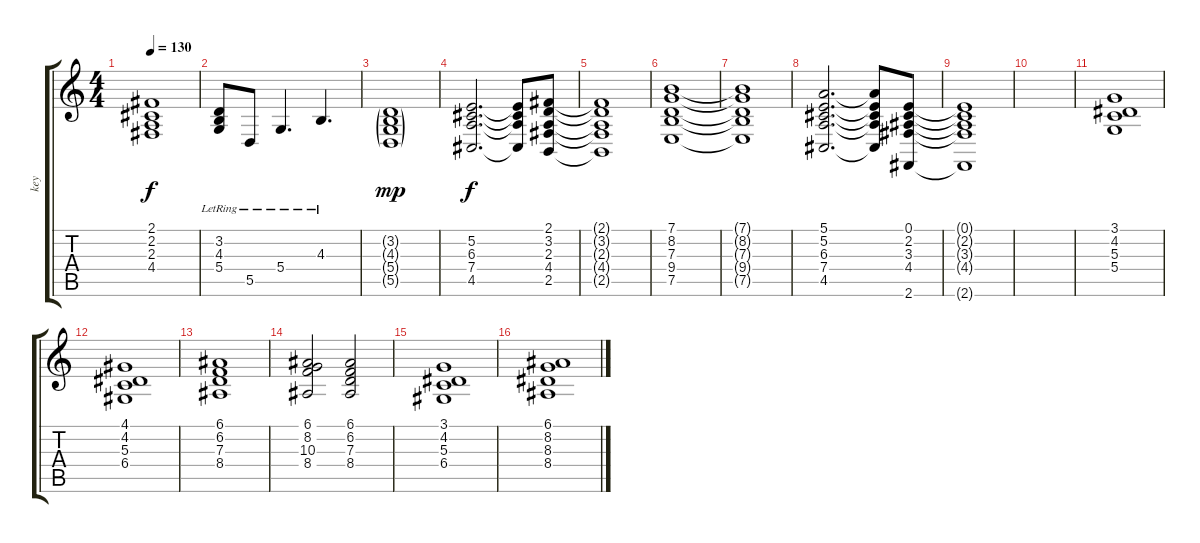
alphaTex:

\track ("key" "key") {instrument acousticgrandpiano}
\staff {score tabs}
\tuning (E4 B3 G3 D3 A2 E2) {hide}
\ts (4 4)
\tempo 130
\clef g2
\ks c
(2.1 2.2 2.3 4.4).1{dy f} |
(3.2{lr} 4.3{lr} 5.4{lr}).8 5.5{lr}.8 5.4{lr}.4{d} 4.3{lr}.4{d} |
(3.2{g} 4.3{g} 5.4{g} 5.5{g}).1{dy mp} |
(5.2 6.3 7.4 4.5).2{d dy f} (5.2{t} 6.3{t} 7.4{t} 4.5{t}).8 (2.1 3.2 2.3 4.4 2.5).8 |
(2.1{t} 3.2{t} 2.3{t} 4.4{t} 2.5{t}).1 |
(7.1 8.2 7.3 9.4 7.5).1 |
(7.1{t} 8.2{t} 7.3{t} 9.4{t} 7.5{t}).1 |
(5.1 5.2 6.3 7.4 4.5).2{d} (5.1{t} 5.2{t} 6.3{t} 7.4{t} 4.5{t}).8 (0.1 2.2 3.3 4.4 2.6).8 |
(0.1{t} 2.2{t} 3.3{t} 4.4{t} 2.6{t}).1 |
|
(3.1 4.2 5.3 5.4).1 |
(4.1 4.2 5.3 6.4).1 |
(6.1 6.2 7.3 8.4).1 |
(6.1 8.2 10.3 8.4).2 (6.1 6.2 7.3 8.4).2 |
(3.1 4.2 5.3 6.4).1 |
(6.1 8.2 8.3 8.4).1
